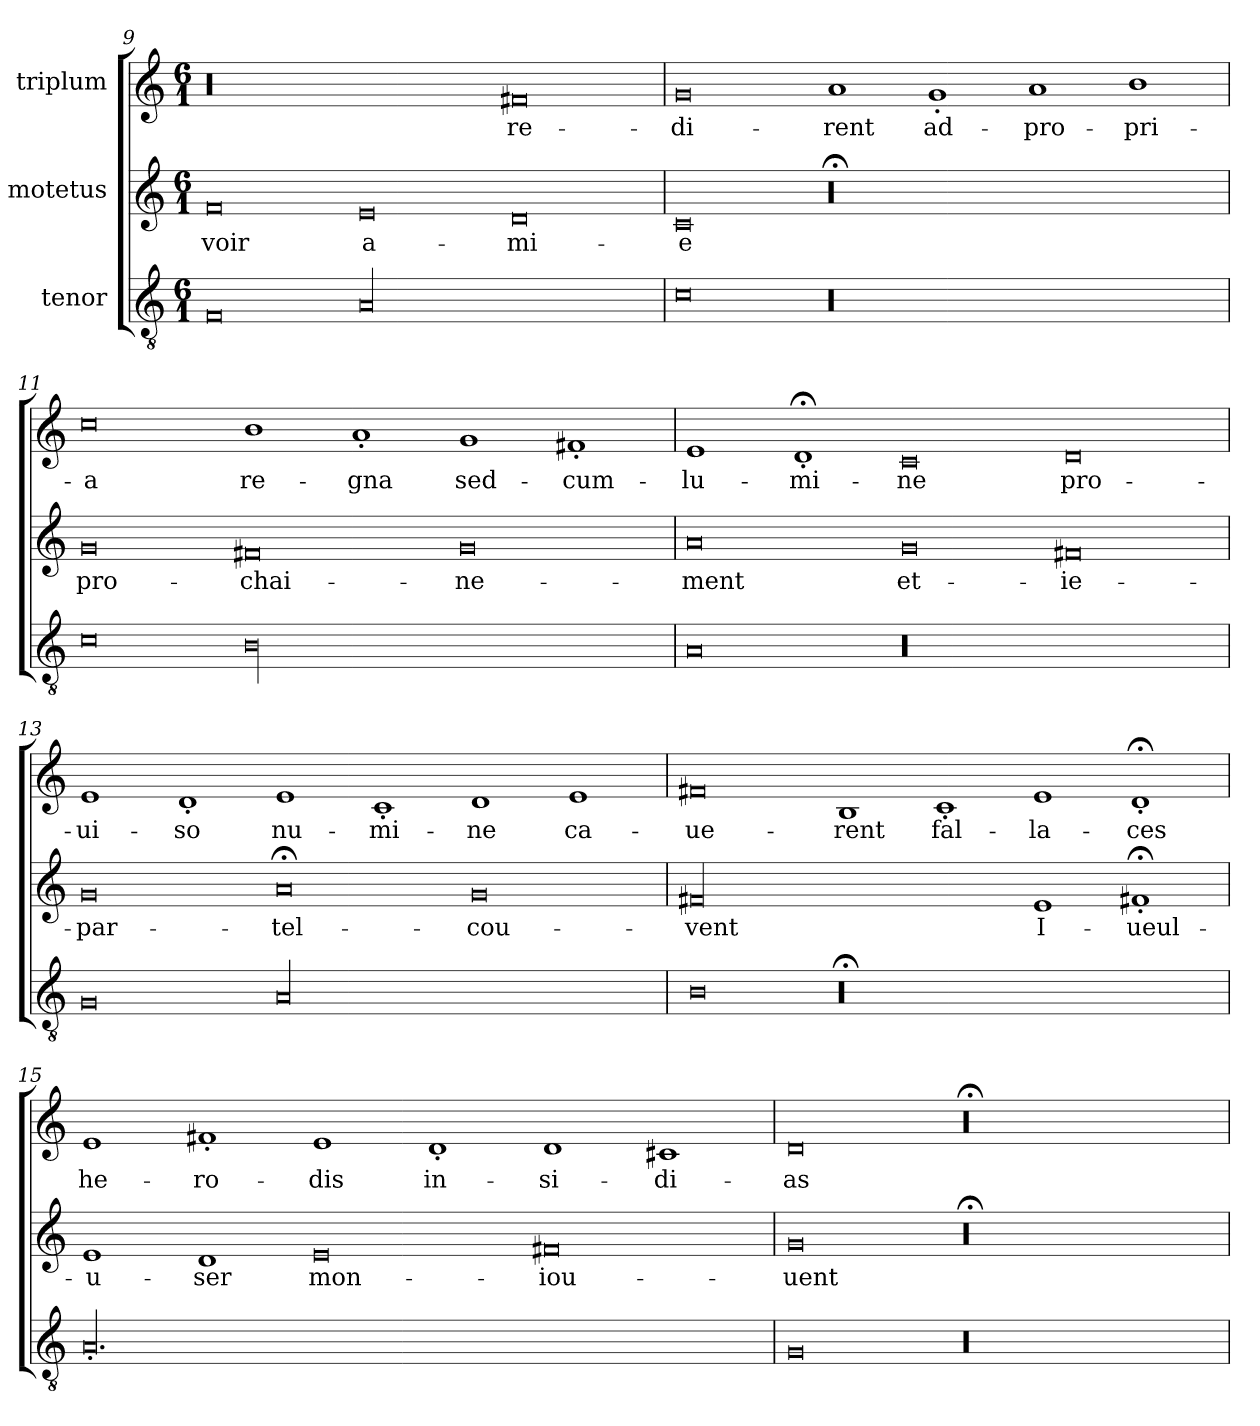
**kern	**kern	**text	**kern	**text
*part3	*part2	*part2	*part1	*part1
*staff3	*staff2	*staff2	*staff1	*staff1
*I"tenor	*I"motetus	*	*I"triplum	*
*clefGv2	*clefG2	*	*clefG2	*
*k[]	*k[]	*	*k[]	*
*C:	*C:	*	*C:	*
*M6/1	*M6/1	*	*M6/1	*
=9	=9	=9	=9	=9
0F/	0f/	-voir	00r	.
00A/	0e/	a-	.	.
.	0d/	-mi-	0f#X/	re-
=10	=10	=10	=10	=10
0c\	0c/	-e	0g/	-di-
00r	00r;<	.	1a/	-rent
.	.	.	1g'/	ad-
.	.	.	1a/	pro-
.	.	.	1b\	-pri-
=11	=11	=11	=11	=11
0c\	0g/	pro-	0cc\	-a
00B\	0f#X/	-chai-	1b\	re-
.	.	.	1a'/	-gna
.	0g/	-ne-	1g/	sed-
.	.	.	1f#X'/	cum-
!!LO:PB:g=z
=12	=12	=12	=12	=12
0A/	0a/	-ment	1e/	lu-
.	.	.	1d;<'/	-mi-
00r	0g/	et-	0c/	-ne
.	0f#X/	ie-	0d/	pro-
=13	=13	=13	=13	=13
0G/	0g/	par-	1e/	-ui-
.	.	.	1d'/	-so
00A/	0a;</	tel-	1e/	nu-
.	.	.	1c'/	-mi-
.	0g/	cou-	1d/	-ne
.	.	.	1e/	ca-
=14	=14	=14	=14	=14
0B\	00f#X/	-vent	0f#X/	ue-
00r;<	.	.	1B/	-rent
.	.	.	1c'/	fal-
.	1e/	I-	1e/	-la-
.	1f#X;<'/	ueul-	1d;<'/	-ces
=15	=15	=15	=15	=15
00.A'/	1e/	u-	1e/	he-
.	1d/	-ser	1f#X'/	-ro-
.	0e/	mon-	1e/	-dis
.	.	.	1d'/	in-
.	0f#X/	iou-	1d/	-si-
.	.	.	1c#X/	-di-
=16	=16	=16	=16	=16
0G/	0g/	-uent	0d/	-as
00r	00r;<	.	00r;<	.
=	=	=	=	=
*-	*-	*-	*-	*-
